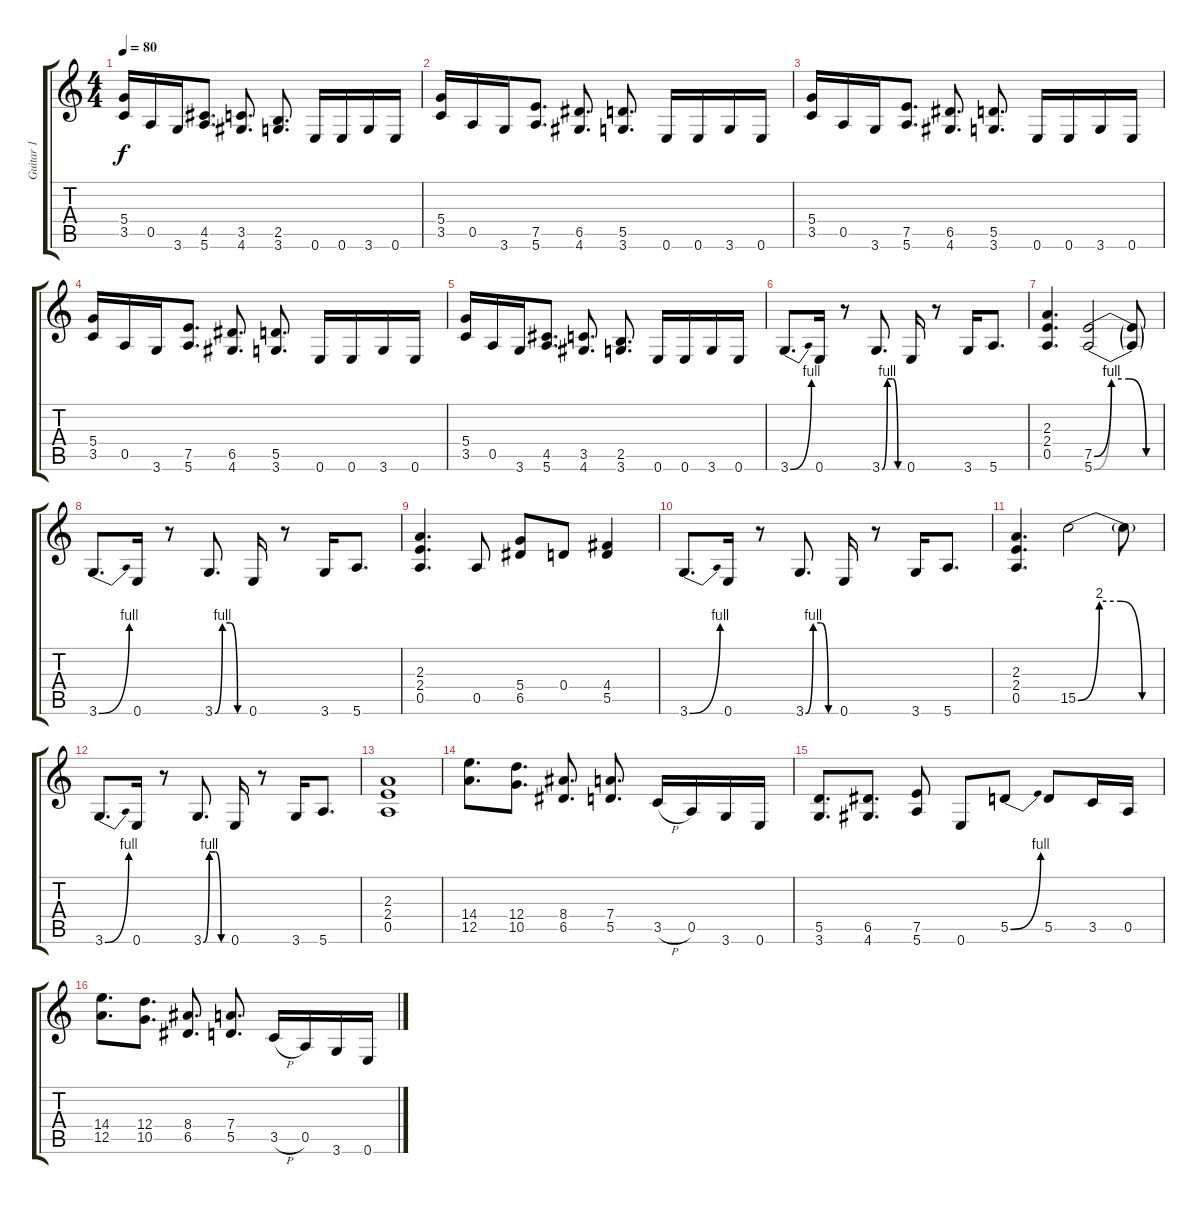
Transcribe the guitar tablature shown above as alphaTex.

\track ("Guitar 1" "Guitar 1") {instrument overdrivenguitar}
\staff {score tabs}
\tuning (E4 B3 G3 D3 A2 E2) {hide}
\ts (4 4)
\tempo 80
\clef g2
\ks c
(5.4 3.5).16{dy f} 0.5.16 3.6.16 (4.5 5.6).8{d} (3.5 4.6).8{d} (2.5 3.6).8{d} 0.6.16 0.6.16 3.6.16 0.6.16 |
(5.4 3.5).16 0.5.16 3.6.16 (7.5 5.6).8{d} (6.5 4.6).8{d} (5.5 3.6).8{d} 0.6.16 0.6.16 3.6.16 0.6.16 |
(5.4 3.5).16 0.5.16 3.6.16 (7.5 5.6).8{d} (6.5 4.6).8{d} (5.5 3.6).8{d} 0.6.16 0.6.16 3.6.16 0.6.16 |
(5.4 3.5).16 0.5.16 3.6.16 (7.5 5.6).8{d} (6.5 4.6).8{d} (5.5 3.6).8{d} 0.6.16 0.6.16 3.6.16 0.6.16 |
(5.4 3.5).16 0.5.16 3.6.16 (4.5 5.6).8{d} (3.5 4.6).8{d} (2.5 3.6).8{d} 0.6.16 0.6.16 3.6.16 0.6.16 |
3.6{be (bend 0 0 60 4)}.8{d} 0.6.16 r.8 3.6{be (custom 0 0 15 4 30 4 45 0 60 0)}.8{d} 0.6.16 r.8 3.6.16 5.6.8{d} |
(2.3 2.4 0.5).4{d} (7.5{be (custom 0 0 15 4 30 4 45 0 60 0)} 5.6{be (custom 0 0 15 4 30 4 45 0 60 0)}).2 (7.5{t} 5.6{t}).8 |
3.6{be (bend 0 0 60 4)}.8{d} 0.6.16 r.8 3.6{be (custom 0 0 15 4 30 4 45 0 60 0)}.8{d} 0.6.16 r.8 3.6.16 5.6.8{d} |
(2.3 2.4 0.5).4{d} 0.5.8 (5.4 6.5).8 0.4.8 (4.4 5.5).4 |
3.6{be (bend 0 0 60 4)}.8{d} 0.6.16 r.8 3.6{be (custom 0 0 15 4 30 4 45 0 60 0)}.8{d} 0.6.16 r.8 3.6.16 5.6.8{d} |
(2.3 2.4 0.5).4{d} 15.5{be (custom 0 0 15 8 30 8 45 0 60 0)}.2 15.5{t}.8 |
3.6{be (bend 0 0 60 4)}.8{d} 0.6.16 r.8 3.6{be (custom 0 0 15 4 30 4 45 0 60 0)}.8{d} 0.6.16 r.8 3.6.16 5.6.8{d} |
(2.3 2.4 0.5).1 |
(14.4 12.5).8{d} (12.4 10.5).8{d} (8.4 6.5).8{d} (7.4 5.5).8{d} 3.5{h}.16 0.5.16 3.6.16 0.6.16 |
(5.5 3.6).8{d} (6.5 4.6).8{d} (7.5 5.6).8 0.6.8 5.5{be (bend 0 0 60 4)}.8 5.5.8 3.5.16 0.5.16 |
(14.4 12.5).8{d} (12.4 10.5).8{d} (8.4 6.5).8{d} (7.4 5.5).8{d} 3.5{h}.16 0.5.16 3.6.16 0.6.16
